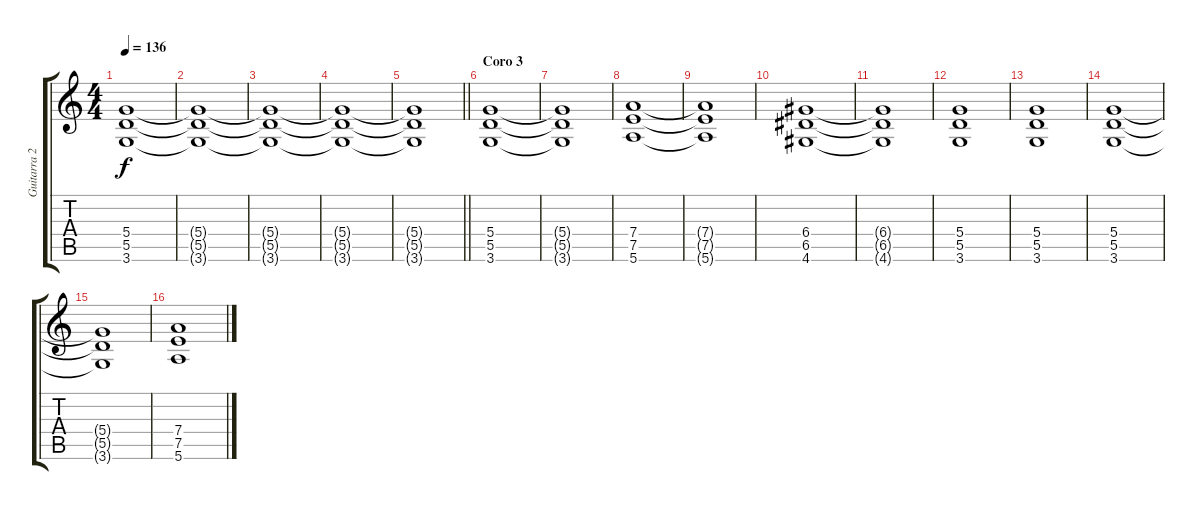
\track ("Guitarra 2" "Guitarra 2") {instrument overdrivenguitar}
\staff {score tabs}
\tuning (E4 B3 G3 D3 A2 E2) {hide}
\ts (4 4)
\tempo 136
\clef g2
\ks c
(5.4{t} 5.5{t} 3.6{t}).1{dy f} |
(5.4{t} 5.5{t} 3.6{t}).1 |
(5.4{t} 5.5{t} 3.6{t}).1 |
(5.4{t} 5.5{t} 3.6{t}).1 |
\barLineRight lightlight
(5.4{t} 5.5{t} 3.6{t}).1 |
\section ("" "Coro 3")
(5.4 5.5 3.6).1 |
(5.4{t} 5.5{t} 3.6{t}).1 |
(7.4 7.5 5.6).1 |
(7.4{t} 7.5{t} 5.6{t}).1 |
(6.4 6.5 4.6).1 |
(6.4{t} 6.5{t} 4.6{t}).1 |
(5.4 5.5 3.6).1 |
(5.4 5.5 3.6).1 |
(5.4 5.5 3.6).1 |
(5.4{t} 5.5{t} 3.6{t}).1 |
(7.4 7.5 5.6).1
